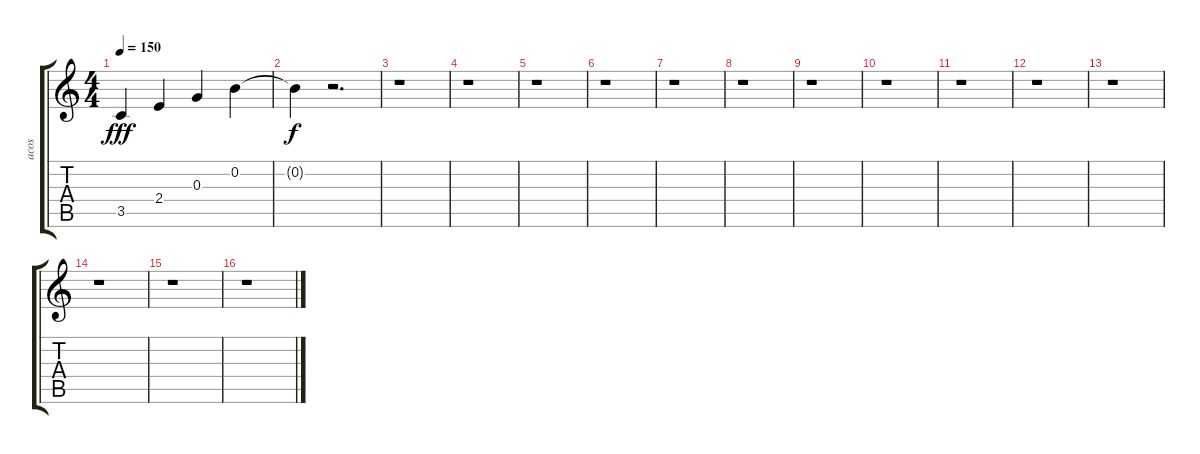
\track ("acos" "acos") {instrument electricguitarclean}
\staff {score tabs}
\tuning (E4 B3 G3 D3 A2 E2) {hide}
\ts (4 4)
\tempo 150
\clef g2
\ks c
3.5.4{dy fff} 2.4.4 0.3.4 0.2.4 |
0.2{t}.4{dy f} r.2{d} |
r.1 |
r.1 |
r.1 |
r.1 |
r.1 |
r.1 |
r.1 |
r.1 |
r.1 |
r.1 |
r.1 |
r.1 |
r.1 |
r.1
